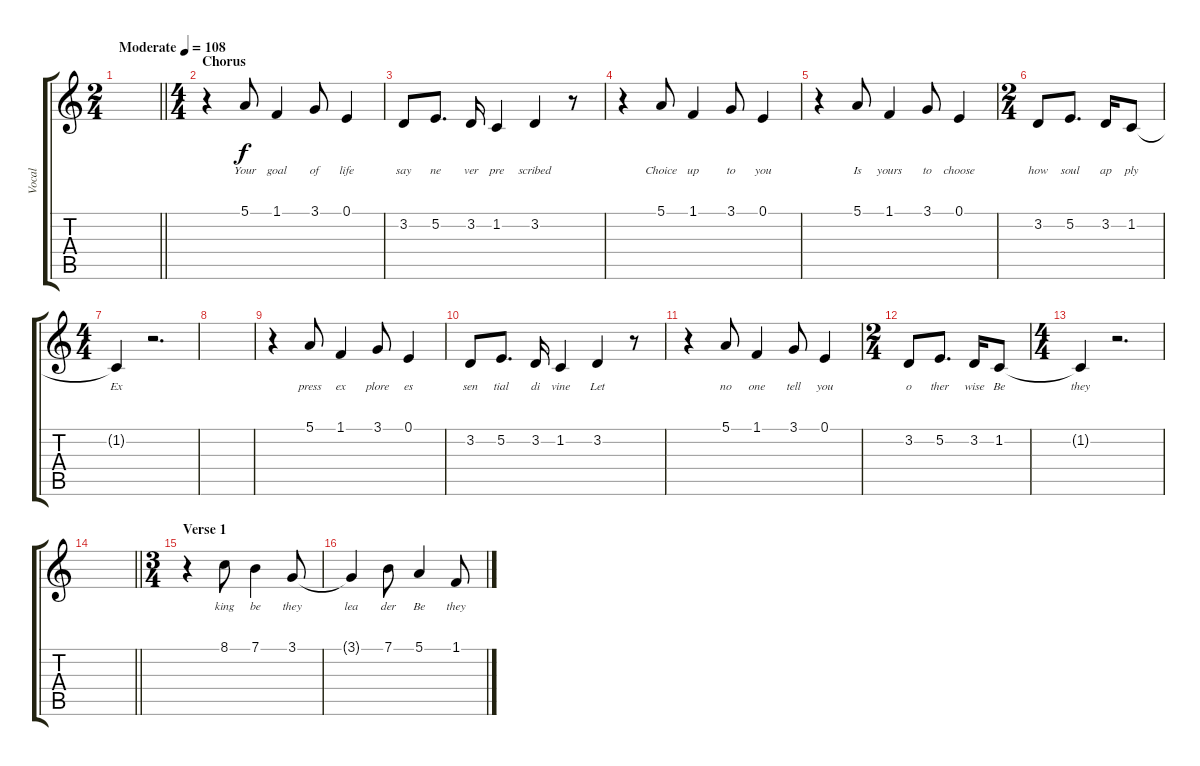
\track ("Vocal" "Vocal") {instrument acousticgrandpiano}
\staff {score tabs}
\tuning (E4 B3 G3 D3 A2 E2) {hide}
\ts (2 4)
\tempo (108 "Moderate")
\clef g2
\barLineRight lightlight
\ks c
|
\ts (4 4)
\section ("" "Chorus")
r.4 5.1.8{lyrics (0 "Your") lyrics (1 "") lyrics (2 "") lyrics (3 "") lyrics (4 "")} 1.1.4{lyrics (0 "goal") lyrics (1 "") lyrics (2 "") lyrics (3 "") lyrics (4 "")} 3.1.8{lyrics (0 "of") lyrics (1 "") lyrics (2 "") lyrics (3 "") lyrics (4 "")} 0.1.4{lyrics (0 "life") lyrics (1 "") lyrics (2 "") lyrics (3 "") lyrics (4 "")} |
3.2.8{lyrics (0 "say") lyrics (1 "") lyrics (2 "") lyrics (3 "") lyrics (4 "")} 5.2.8{d lyrics (0 "ne") lyrics (1 "") lyrics (2 "") lyrics (3 "") lyrics (4 "")} 3.2.16{lyrics (0 "ver") lyrics (1 "") lyrics (2 "") lyrics (3 "") lyrics (4 "")} 1.2.4{lyrics (0 "pre") lyrics (1 "") lyrics (2 "") lyrics (3 "") lyrics (4 "")} 3.2.4{lyrics (0 "scribed") lyrics (1 "") lyrics (2 "") lyrics (3 "") lyrics (4 "")} r.8 |
r.4 5.1.8{lyrics (0 "Choice") lyrics (1 "") lyrics (2 "") lyrics (3 "") lyrics (4 "")} 1.1.4{lyrics (0 "up") lyrics (1 "") lyrics (2 "") lyrics (3 "") lyrics (4 "")} 3.1.8{lyrics (0 "to") lyrics (1 "") lyrics (2 "") lyrics (3 "") lyrics (4 "")} 0.1.4{lyrics (0 "you") lyrics (1 "") lyrics (2 "") lyrics (3 "") lyrics (4 "")} |
r.4 5.1.8{lyrics (0 "Is") lyrics (1 "") lyrics (2 "") lyrics (3 "") lyrics (4 "")} 1.1.4{lyrics (0 "yours") lyrics (1 "") lyrics (2 "") lyrics (3 "") lyrics (4 "")} 3.1.8{lyrics (0 "to") lyrics (1 "") lyrics (2 "") lyrics (3 "") lyrics (4 "")} 0.1.4{lyrics (0 "choose") lyrics (1 "") lyrics (2 "") lyrics (3 "") lyrics (4 "")} |
\ts (2 4)
3.2.8{lyrics (0 "how") lyrics (1 "") lyrics (2 "") lyrics (3 "") lyrics (4 "")} 5.2.8{d lyrics (0 "soul") lyrics (1 "") lyrics (2 "") lyrics (3 "") lyrics (4 "")} 3.2.16{lyrics (0 "ap") lyrics (1 "") lyrics (2 "") lyrics (3 "") lyrics (4 "")} 1.2.8{lyrics (0 "ply") lyrics (1 "") lyrics (2 "") lyrics (3 "") lyrics (4 "")} |
\ts (4 4)
1.2{t}.4{lyrics (0 "Ex") lyrics (1 "") lyrics (2 "") lyrics (3 "") lyrics (4 "")} r.2{d} |
|
r.4 5.1.8{lyrics (0 "press") lyrics (1 "") lyrics (2 "") lyrics (3 "") lyrics (4 "")} 1.1.4{lyrics (0 "ex") lyrics (1 "") lyrics (2 "") lyrics (3 "") lyrics (4 "")} 3.1.8{lyrics (0 "plore") lyrics (1 "") lyrics (2 "") lyrics (3 "") lyrics (4 "")} 0.1.4{lyrics (0 "es") lyrics (1 "") lyrics (2 "") lyrics (3 "") lyrics (4 "")} |
3.2.8{lyrics (0 "sen") lyrics (1 "") lyrics (2 "") lyrics (3 "") lyrics (4 "")} 5.2.8{d lyrics (0 "tial") lyrics (1 "") lyrics (2 "") lyrics (3 "") lyrics (4 "")} 3.2.16{lyrics (0 "di") lyrics (1 "") lyrics (2 "") lyrics (3 "") lyrics (4 "")} 1.2.4{lyrics (0 "vine") lyrics (1 "") lyrics (2 "") lyrics (3 "") lyrics (4 "")} 3.2.4{lyrics (0 "Let") lyrics (1 "") lyrics (2 "") lyrics (3 "") lyrics (4 "")} r.8 |
r.4 5.1.8{lyrics (0 "no") lyrics (1 "") lyrics (2 "") lyrics (3 "") lyrics (4 "")} 1.1.4{lyrics (0 "one") lyrics (1 "") lyrics (2 "") lyrics (3 "") lyrics (4 "")} 3.1.8{lyrics (0 "tell") lyrics (1 "") lyrics (2 "") lyrics (3 "") lyrics (4 "")} 0.1.4{lyrics (0 "you") lyrics (1 "") lyrics (2 "") lyrics (3 "") lyrics (4 "")} |
\ts (2 4)
3.2.8{lyrics (0 "o") lyrics (1 "") lyrics (2 "") lyrics (3 "") lyrics (4 "")} 5.2.8{d lyrics (0 "ther") lyrics (1 "") lyrics (2 "") lyrics (3 "") lyrics (4 "")} 3.2.16{lyrics (0 "wise") lyrics (1 "") lyrics (2 "") lyrics (3 "") lyrics (4 "")} 1.2.8{lyrics (0 "Be") lyrics (1 "") lyrics (2 "") lyrics (3 "") lyrics (4 "")} |
\ts (4 4)
1.2{t}.4{lyrics (0 "they") lyrics (1 "") lyrics (2 "") lyrics (3 "") lyrics (4 "")} r.2{d} |
\barLineRight lightlight
|
\ts (3 4)
\section ("" "Verse 1")
r.4 8.1.8{lyrics (0 "king") lyrics (1 "") lyrics (2 "") lyrics (3 "") lyrics (4 "")} 7.1.4{lyrics (0 "be") lyrics (1 "") lyrics (2 "") lyrics (3 "") lyrics (4 "")} 3.1.8{lyrics (0 "they") lyrics (1 "") lyrics (2 "") lyrics (3 "") lyrics (4 "")} |
3.1{t}.4{lyrics (0 "lea") lyrics (1 "") lyrics (2 "") lyrics (3 "") lyrics (4 "")} 7.1.8{lyrics (0 "der") lyrics (1 "") lyrics (2 "") lyrics (3 "") lyrics (4 "")} 5.1.4{lyrics (0 "Be") lyrics (1 "") lyrics (2 "") lyrics (3 "") lyrics (4 "")} 1.1.8{lyrics (0 "they") lyrics (1 "") lyrics (2 "") lyrics (3 "") lyrics (4 "")}
